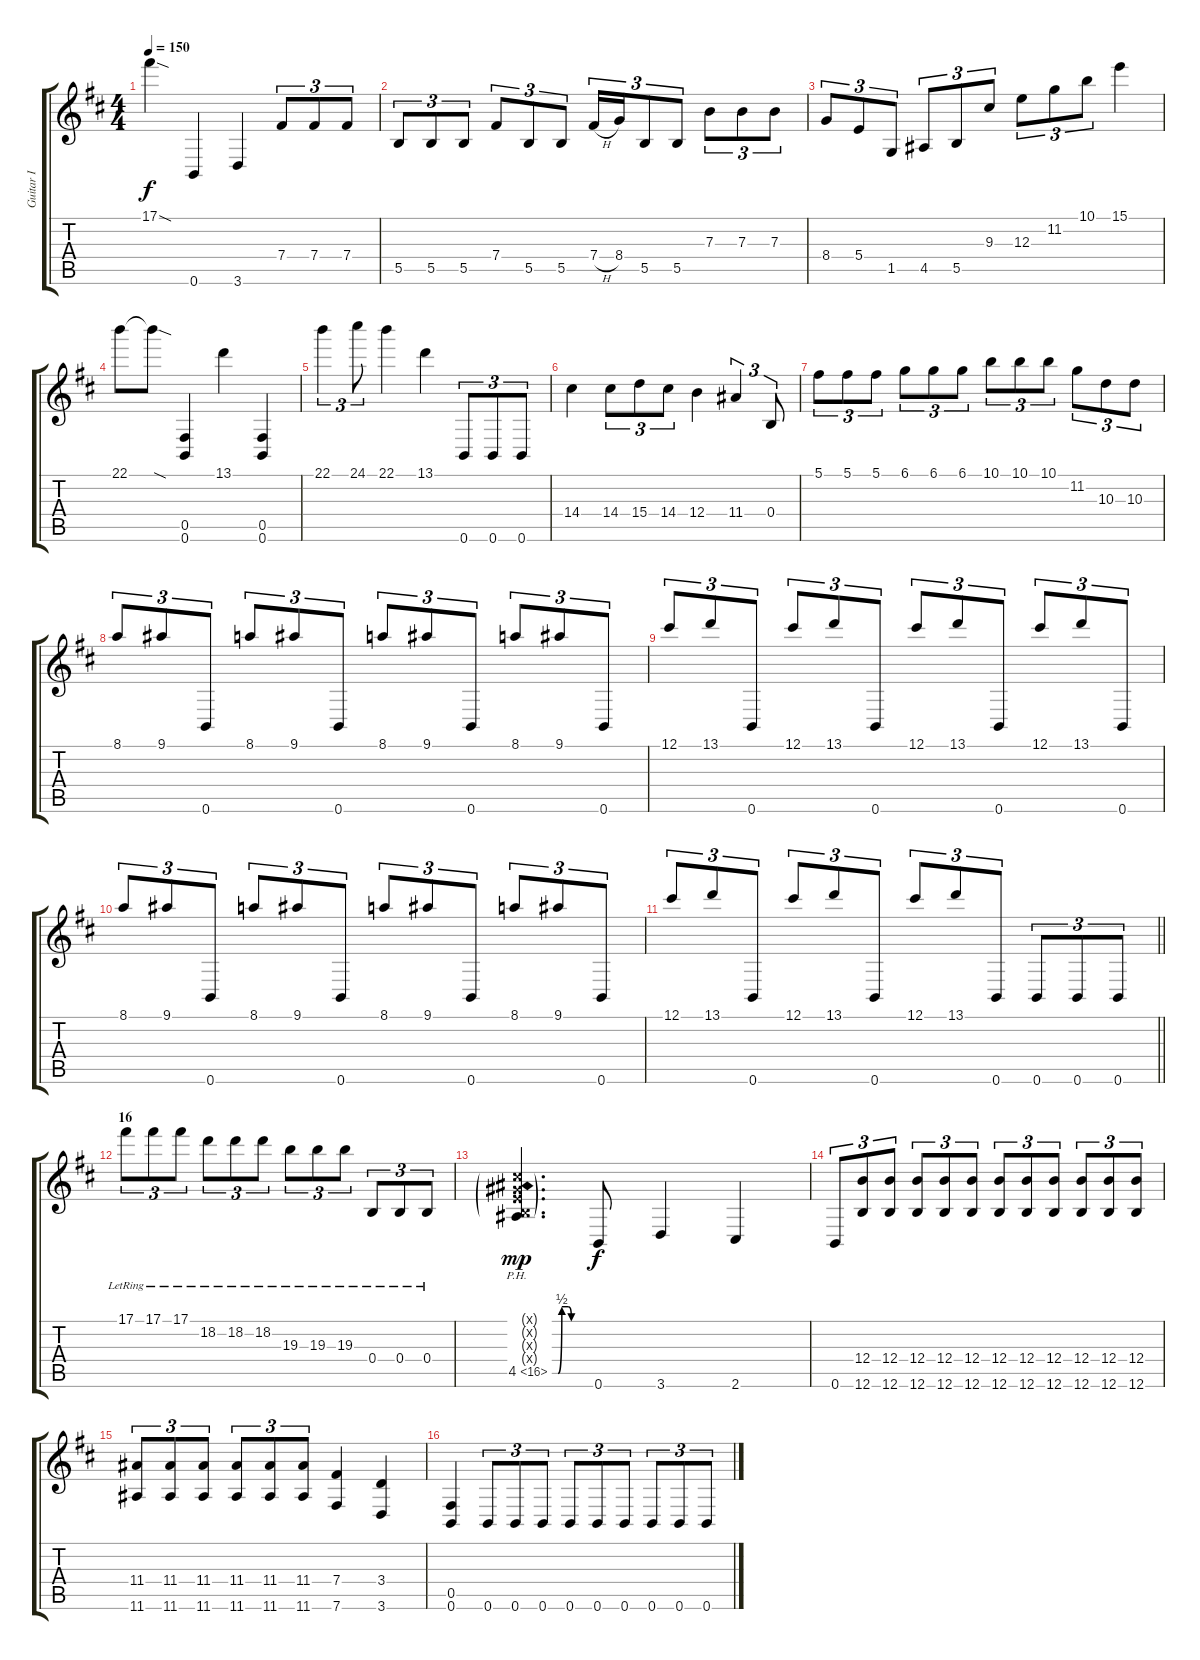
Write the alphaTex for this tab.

\track ("Guitar I" "Guitar I") {instrument overdrivenguitar}
\staff {score tabs}
\tuning (Db4 Ab3 E3 B2 Gb2 B1) {hide}
\ts (4 4)
\tempo 150
\clef g2
\ks bminor
17.1{sod}.4{dy f} 0.6.4 3.6.4 7.4.8{tu (3 2)} 7.4.8{tu (3 2)} 7.4.8{tu (3 2)} |
5.5.8{tu (3 2)} 5.5.8{tu (3 2)} 5.5.8{tu (3 2)} 7.4.8{tu (3 2)} 5.5.8{tu (3 2)} 5.5.8{tu (3 2)} 7.4{h}.16{tu (3 2)} 8.4.16{tu (3 2)} 5.5.8{tu (3 2)} 5.5.8{tu (3 2)} 7.3.8{tu (3 2)} 7.3.8{tu (3 2)} 7.3.8{tu (3 2)} |
8.4.8{tu (3 2)} 5.4.8{tu (3 2)} 1.5.8{tu (3 2)} 4.5.8{tu (3 2)} 5.5.8{tu (3 2)} 9.3.8{tu (3 2)} 12.3.8{tu (3 2)} 11.2.8{tu (3 2)} 10.1.8{tu (3 2)} 15.1.4 |
22.1.8 22.1{sod t}.8 (0.5 0.6).4 13.1.4 (0.5 0.6).4 |
22.1.4{tu (3 2)} 24.1.8{tu (3 2)} 22.1.4 13.1.4 0.6.8{tu (3 2)} 0.6.8{tu (3 2)} 0.6.8{tu (3 2)} |
14.4.4 14.4.8{tu (3 2)} 15.4.8{tu (3 2)} 14.4.8{tu (3 2)} 12.4.4 11.4.4{tu (3 2)} 0.4.8{tu (3 2)} |
5.1.8{tu (3 2)} 5.1.8{tu (3 2)} 5.1.8{tu (3 2)} 6.1.8{tu (3 2)} 6.1.8{tu (3 2)} 6.1.8{tu (3 2)} 10.1.8{tu (3 2)} 10.1.8{tu (3 2)} 10.1.8{tu (3 2)} 11.2.8{tu (3 2)} 10.3.8{tu (3 2)} 10.3.8{tu (3 2)} |
8.1.8{tu (3 2)} 9.1.8{tu (3 2)} 0.6.8{tu (3 2)} 8.1.8{tu (3 2)} 9.1.8{tu (3 2)} 0.6.8{tu (3 2)} 8.1.8{tu (3 2)} 9.1.8{tu (3 2)} 0.6.8{tu (3 2)} 8.1.8{tu (3 2)} 9.1.8{tu (3 2)} 0.6.8{tu (3 2)} |
12.1.8{tu (3 2)} 13.1.8{tu (3 2)} 0.6.8{tu (3 2)} 12.1.8{tu (3 2)} 13.1.8{tu (3 2)} 0.6.8{tu (3 2)} 12.1.8{tu (3 2)} 13.1.8{tu (3 2)} 0.6.8{tu (3 2)} 12.1.8{tu (3 2)} 13.1.8{tu (3 2)} 0.6.8{tu (3 2)} |
8.1.8{tu (3 2)} 9.1.8{tu (3 2)} 0.6.8{tu (3 2)} 8.1.8{tu (3 2)} 9.1.8{tu (3 2)} 0.6.8{tu (3 2)} 8.1.8{tu (3 2)} 9.1.8{tu (3 2)} 0.6.8{tu (3 2)} 8.1.8{tu (3 2)} 9.1.8{tu (3 2)} 0.6.8{tu (3 2)} |
\barLineRight lightlight
12.1.8{tu (3 2)} 13.1.8{tu (3 2)} 0.6.8{tu (3 2)} 12.1.8{tu (3 2)} 13.1.8{tu (3 2)} 0.6.8{tu (3 2)} 12.1.8{tu (3 2)} 13.1.8{tu (3 2)} 0.6.8{tu (3 2)} 0.6.8{tu (3 2)} 0.6.8{tu (3 2)} 0.6.8{tu (3 2)} |
\section ("" "16")
17.1{lr}.8{tu (3 2)} 17.1{lr}.8{tu (3 2)} 17.1{lr}.8{tu (3 2)} 18.2{lr}.8{tu (3 2)} 18.2{lr}.8{tu (3 2)} 18.2{lr}.8{tu (3 2)} 19.3{lr}.8{tu (3 2)} 19.3{lr}.8{tu (3 2)} 19.3{lr}.8{tu (3 2)} 0.4{lr}.8{tu (3 2)} 0.4{lr}.8{tu (3 2)} 0.4{lr}.8{tu (3 2)} |
(0.1{g x} 0.2{g x} 0.3{g x} 0.4{g x} 4.5{be (custom 0 0 9 0 15 2 25 2 30 0 60 0) ph 12}).4{d dy mp} 0.6.8{dy f} 3.6.4 2.6.4 |
0.6.8{tu (3 2)} (12.4 12.6).8{tu (3 2)} (12.4 12.6).8{tu (3 2)} (12.4 12.6).8{tu (3 2)} (12.4 12.6).8{tu (3 2)} (12.4 12.6).8{tu (3 2)} (12.4 12.6).8{tu (3 2)} (12.4 12.6).8{tu (3 2)} (12.4 12.6).8{tu (3 2)} (12.4 12.6).8{tu (3 2)} (12.4 12.6).8{tu (3 2)} (12.4 12.6).8{tu (3 2)} |
(11.4 11.6).8{tu (3 2)} (11.4 11.6).8{tu (3 2)} (11.4 11.6).8{tu (3 2)} (11.4 11.6).8{tu (3 2)} (11.4 11.6).8{tu (3 2)} (11.4 11.6).8{tu (3 2)} (7.4 7.6).4 (3.4 3.6).4 |
(0.5 0.6).4 0.6.8{tu (3 2)} 0.6.8{tu (3 2)} 0.6.8{tu (3 2)} 0.6.8{tu (3 2)} 0.6.8{tu (3 2)} 0.6.8{tu (3 2)} 0.6.8{tu (3 2)} 0.6.8{tu (3 2)} 0.6.8{tu (3 2)}
